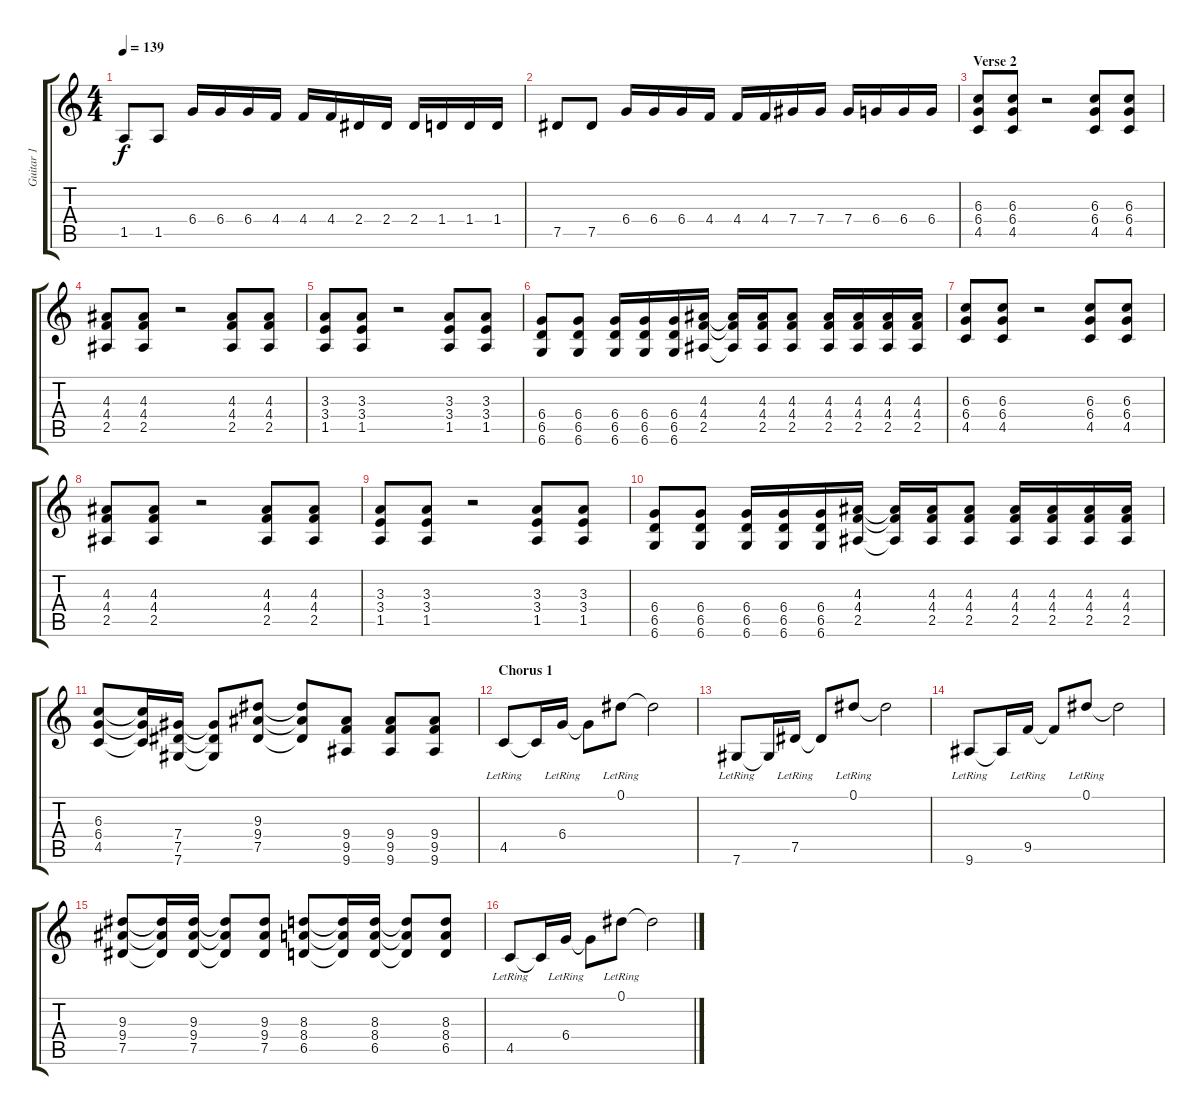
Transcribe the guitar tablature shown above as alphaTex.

\track ("Guitar 1" "Guitar 1") {instrument distortionguitar}
\staff {score tabs}
\tuning (Eb4 Bb3 Gb3 Db3 Ab2 Db2) {hide}
\ts (4 4)
\tempo 139
\clef g2
\ks c
1.5.8{dy f} 1.5.8 6.4.16 6.4.16 6.4.16 4.4.16 4.4.16 4.4.16 2.4.16 2.4.16 2.4.16 1.4.16 1.4.16 1.4.16 |
7.5.8 7.5.8 6.4.16 6.4.16 6.4.16 4.4.16 4.4.16 4.4.16 7.4.16 7.4.16 7.4.16 6.4.16 6.4.16 6.4.16 |
\section ("" "Verse 2")
(6.3 6.4 4.5).8 (6.3 6.4 4.5).8 r.2 (6.3 6.4 4.5).8 (6.3 6.4 4.5).8 |
(4.3 4.4 2.5).8 (4.3 4.4 2.5).8 r.2 (4.3 4.4 2.5).8 (4.3 4.4 2.5).8 |
(3.3 3.4 1.5).8 (3.3 3.4 1.5).8 r.2 (3.3 3.4 1.5).8 (3.3 3.4 1.5).8 |
(6.4 6.5 6.6).8 (6.4 6.5 6.6).8 (6.4 6.5 6.6).16 (6.4 6.5 6.6).16 (6.4 6.5 6.6).16 (4.3 4.4 2.5).16 (4.3{t} 4.4{t} 2.5{t}).16 (4.3 4.4 2.5).16 (4.3 4.4 2.5).8 (4.3 4.4 2.5).16 (4.3 4.4 2.5).16 (4.3 4.4 2.5).16 (4.3 4.4 2.5).16 |
(6.3 6.4 4.5).8 (6.3 6.4 4.5).8 r.2 (6.3 6.4 4.5).8 (6.3 6.4 4.5).8 |
(4.3 4.4 2.5).8 (4.3 4.4 2.5).8 r.2 (4.3 4.4 2.5).8 (4.3 4.4 2.5).8 |
(3.3 3.4 1.5).8 (3.3 3.4 1.5).8 r.2 (3.3 3.4 1.5).8 (3.3 3.4 1.5).8 |
(6.4 6.5 6.6).8 (6.4 6.5 6.6).8 (6.4 6.5 6.6).16 (6.4 6.5 6.6).16 (6.4 6.5 6.6).16 (4.3 4.4 2.5).16 (4.3{t} 4.4{t} 2.5{t}).16 (4.3 4.4 2.5).16 (4.3 4.4 2.5).8 (4.3 4.4 2.5).16 (4.3 4.4 2.5).16 (4.3 4.4 2.5).16 (4.3 4.4 2.5).16 |
(6.3 6.4 4.5).8 (6.3{t} 6.4{t} 4.5{t}).16 (7.4 7.5 7.6).16 (7.4{t} 7.5{t} 7.6{t}).8 (9.3 9.4 7.5).8 (9.3{t} 9.4{t} 7.5{t}).8 (9.4 9.5 9.6).8 (9.4 9.5 9.6).8 (9.4 9.5 9.6).8 |
\section ("" "Chorus 1")
4.5{lr}.8 4.5{t}.16 6.4{lr}.16 6.4{t}.8 0.1{lr}.8 0.1{t}.2 |
7.6{lr}.8 7.6{t}.16 7.5{lr}.16 7.5{t}.8 0.1{lr}.8 0.1{t}.2 |
9.6{lr}.8 9.6{t}.16 9.5{lr}.16 9.5{t}.8 0.1{lr}.8 0.1{t}.2 |
(9.3 9.4 7.5).8 (9.3{t} 9.4{t} 7.5{t}).16 (9.3 9.4 7.5).16 (9.3{t} 9.4{t} 7.5{t}).8 (9.3 9.4 7.5).8 (8.3 8.4 6.5).8 (8.3{t} 8.4{t} 6.5{t}).16 (8.3 8.4 6.5).16 (8.3{t} 8.4{t} 6.5{t}).8 (8.3 8.4 6.5).8 |
4.5{lr}.8 4.5{t}.16 6.4{lr}.16 6.4{t}.8 0.1{lr}.8 0.1{t}.2
